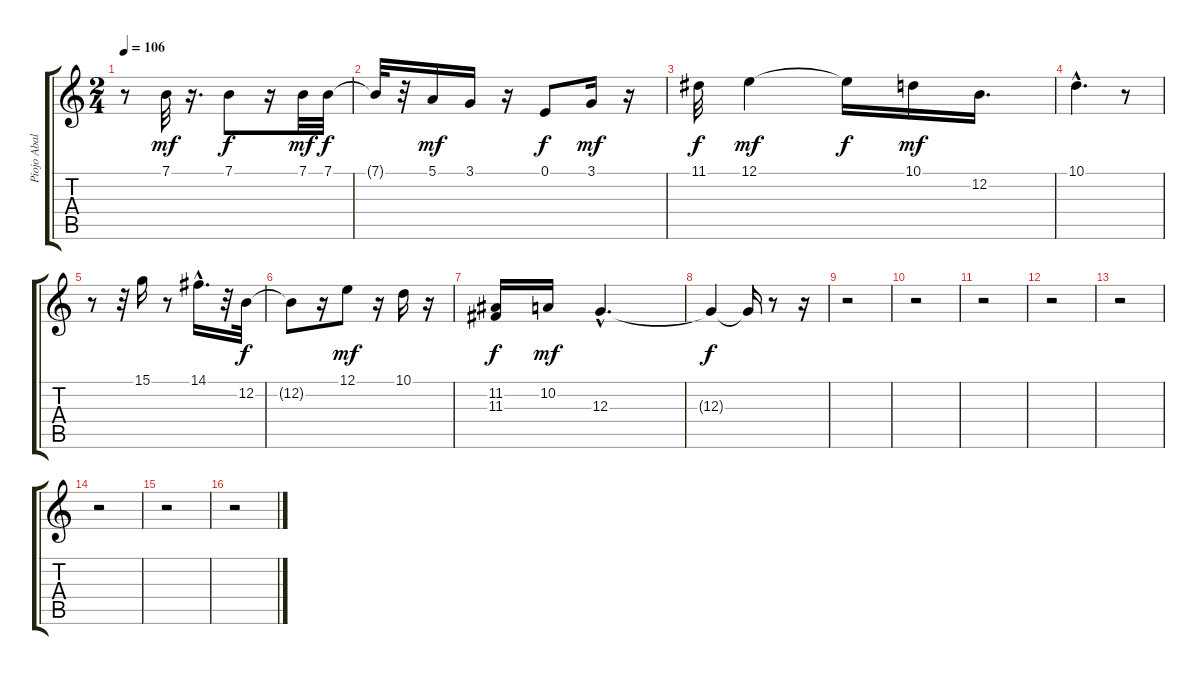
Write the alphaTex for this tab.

\track ("Piojo Abalos" "Piojo Abal") {instrument altosax}
\staff {score tabs}
\tuning (E4 B3 G3 D3 A2 E2) {hide}
\ts (2 4)
\tempo 106
\clef g2
\ks c
r.8{dy f} 7.1.32{dy mf} r.16{d} 7.1.8{dy f} r.16 7.1.32{dy mf} 7.1.32{dy f} |
7.1{t}.32 r.32 5.1.16{dy mf} 3.1.16 r.16 0.1.8{dy f} 3.1.16{dy mf} r.16 |
11.1.32{dy f} 12.1.4{dy mf} 12.1{t}.16{dy f} 10.1.16{dy mf} 12.2.16{d} |
10.1{hac}.4{d} r.8 |
r.8 r.32 15.1.16 r.8 14.1{hac}.16{d} r.32 12.2.32{dy f} |
12.2{t}.8 r.16 12.1.8{dy mf} r.16 10.1.16 r.16 |
(11.2 11.3).16{dy f} 10.2.16{dy mf} 12.3{hac}.4{d} |
12.3{t}.4{dy f} 12.3{t}.16 r.8 r.16 |
r.2 |
r.2 |
r.2 |
r.2 |
r.2 |
r.2 |
r.2 |
r.2
